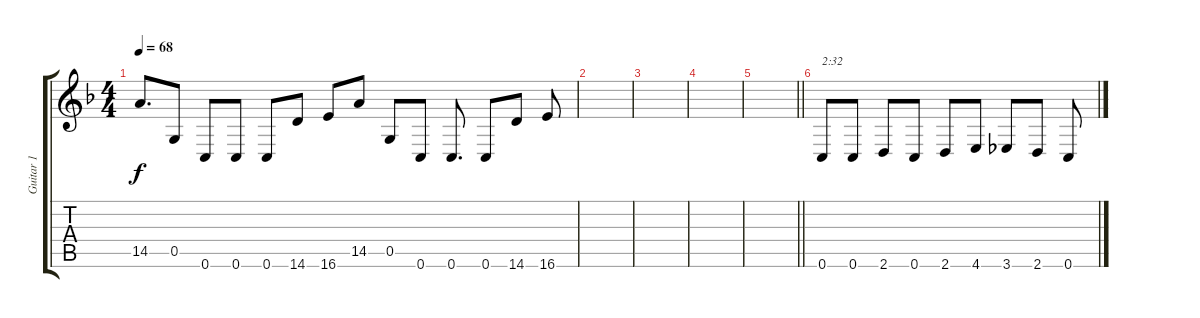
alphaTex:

\track ("Guitar 1" "Guitar 1") {instrument distortionguitar}
\staff {score tabs}
\tuning (E4 C4 G3 C3 G2 C2) {hide}
\ts (4 4)
\tempo 68
\clef g2
\ks f
14.5.8{d dy f} 0.5.8 0.6.8 0.6.8 0.6.8 14.6.8 16.6.8 14.5.8 0.5.8 0.6.8 0.6.8{d} 0.6.8 14.6.8 16.6.8 |
|
|
|
\barLineRight lightlight
|
0.6.8{txt "2:32"} 0.6.8 2.6.8 0.6.8 2.6.8 4.6.8 3.6.8 2.6.8 0.6.8
